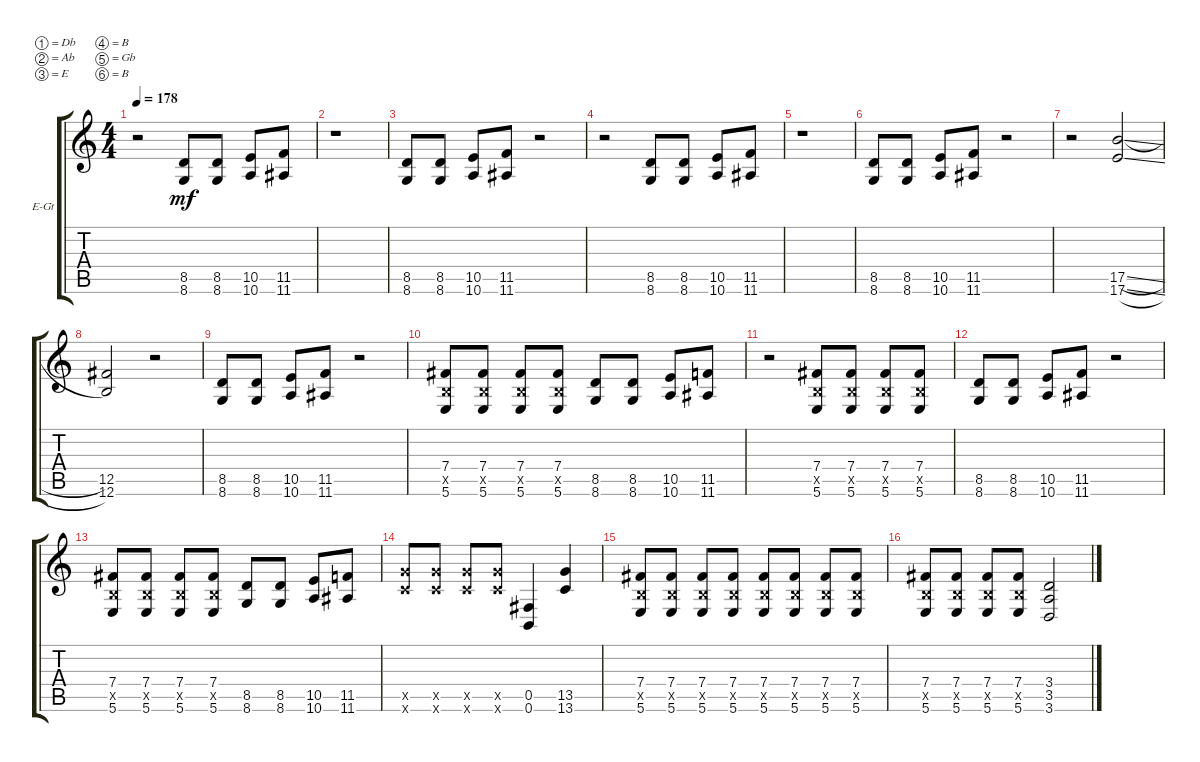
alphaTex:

\defaultSystemsLayout 4
\bracketExtendMode groupsimilarinstruments
\firstSystemTrackNameOrientation horizontal
\otherSystemsTrackNameOrientation horizontal
\track ("Electric Guitar" "E-Gt") {instrument distortionguitar}
\staff {score tabs}
\tuning (Db4 Ab3 E3 B2 Gb2 B1)
\ts (4 4)
\tempo 178
\clef g2
\ks c
r.2{dy mf} (8.6 8.5).8 (8.6 8.5).8 (10.5 10.6).8 (11.6 11.5).8 |
r.1 |
(8.6 8.5).8 (8.6 8.5).8 (10.5 10.6).8 (11.6 11.5).8 r.2 |
r.2 (8.6 8.5).8 (8.6 8.5).8 (10.5 10.6).8 (11.6 11.5).8 |
r.1 |
(8.6 8.5).8 (8.6 8.5).8 (10.5 10.6).8 (11.6 11.5).8 r.2 |
r.2 (17.6{sl} 17.5{sl}).2 |
(12.6 12.5).2 r.2 |
(8.6 8.5).8 (8.6 8.5).8 (10.5 10.6).8 (11.6 11.5).8 r.2 |
(5.6 5.5{x} 7.4).8 (5.6 5.5{x} 7.4).8 (7.4 5.5{x} 5.6).8 (5.6 5.5{x} 7.4).8 (8.6 8.5).8 (8.6 8.5).8 (10.5 10.6).8 (11.6 11.5).8 |
r.2 (5.6 5.5{x} 7.4).8 (5.6 5.5{x} 7.4).8 (7.4 5.5{x} 5.6).8 (5.6 5.5{x} 7.4).8 |
(8.6 8.5).8 (8.6 8.5).8 (10.5 10.6).8 (11.6 11.5).8 r.2 |
(5.6 5.5{x} 7.4).8 (5.6 5.5{x} 7.4).8 (7.4 5.5{x} 5.6).8 (5.6 5.5{x} 7.4).8 (8.6 8.5).8 (8.6 8.5).8 (10.5 10.6).8 (11.6 11.5).8 |
(13.6{x} 13.5{x}).8 (13.5{x} 13.6{x}).8 (13.6{x} 13.5{x}).8 (13.5{x} 13.6{x}).8 (0.6 0.5).4 (13.5 13.6).4 |
(5.6 5.5{x} 7.4).8 (5.6 5.5{x} 7.4).8 (7.4 5.5{x} 5.6).8 (5.6 5.5{x} 7.4).8 (5.6 5.5{x} 7.4).8 (5.6 5.5{x} 7.4).8 (7.4 5.5{x} 5.6).8 (5.6 5.5{x} 7.4).8 |
(5.6 5.5{x} 7.4).8 (5.6 5.5{x} 7.4).8 (7.4 5.5{x} 5.6).8 (5.6 5.5{x} 7.4).8 (3.6 3.5 3.4).2
